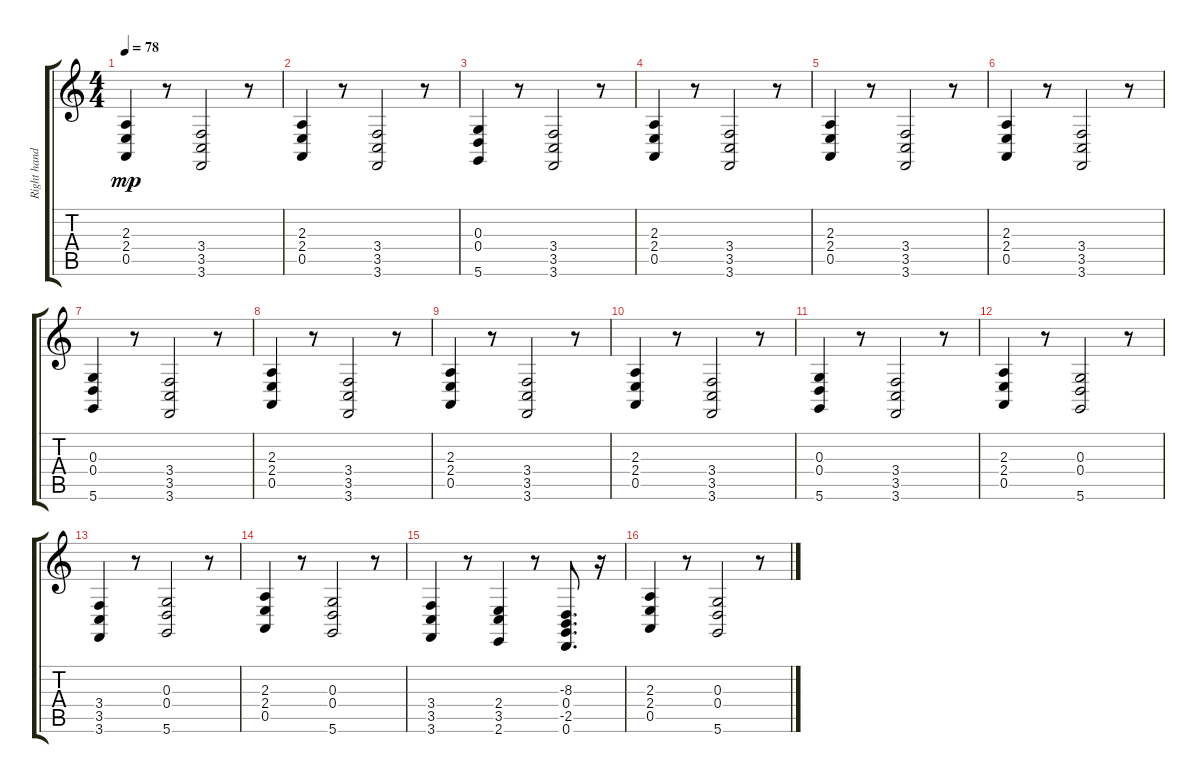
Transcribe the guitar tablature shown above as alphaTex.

\track ("Right hand" "Right hand") {instrument acousticgrandpiano}
\staff {score tabs}
\tuning (E4 B3 G3 D3 A2 D2) {hide}
\ts (4 4)
\tempo 78
\clef g2
\ks c
(2.3 2.4 0.5).4{dy mp} r.8 (3.4 3.5 3.6).2 r.8 |
(2.3 2.4 0.5).4 r.8 (3.4 3.5 3.6).2 r.8 |
(0.3 0.4 5.6).4 r.8 (3.4 3.5 3.6).2 r.8 |
(2.3 2.4 0.5).4 r.8 (3.4 3.5 3.6).2 r.8 |
(2.3 2.4 0.5).4 r.8 (3.4 3.5 3.6).2 r.8 |
(2.3 2.4 0.5).4 r.8 (3.4 3.5 3.6).2 r.8 |
(0.3 0.4 5.6).4 r.8 (3.4 3.5 3.6).2 r.8 |
(2.3 2.4 0.5).4 r.8 (3.4 3.5 3.6).2 r.8 |
(2.3 2.4 0.5).4 r.8 (3.4 3.5 3.6).2 r.8 |
(2.3 2.4 0.5).4 r.8 (3.4 3.5 3.6).2 r.8 |
(0.3 0.4 5.6).4 r.8 (3.4 3.5 3.6).2 r.8 |
(2.3 2.4 0.5).4 r.8 (0.3 0.4 5.6).2 r.8 |
(3.4 3.5 3.6).4 r.8 (0.3 0.4 5.6).2 r.8 |
(2.3 2.4 0.5).4 r.8 (0.3 0.4 5.6).2 r.8 |
(3.4 3.5 3.6).4 r.8 (2.4 3.5 2.6).4 r.8 (-8.3 0.4 -2.5 0.6).8{d} r.16 |
(2.3 2.4 0.5).4 r.8 (0.3 0.4 5.6).2 r.8
